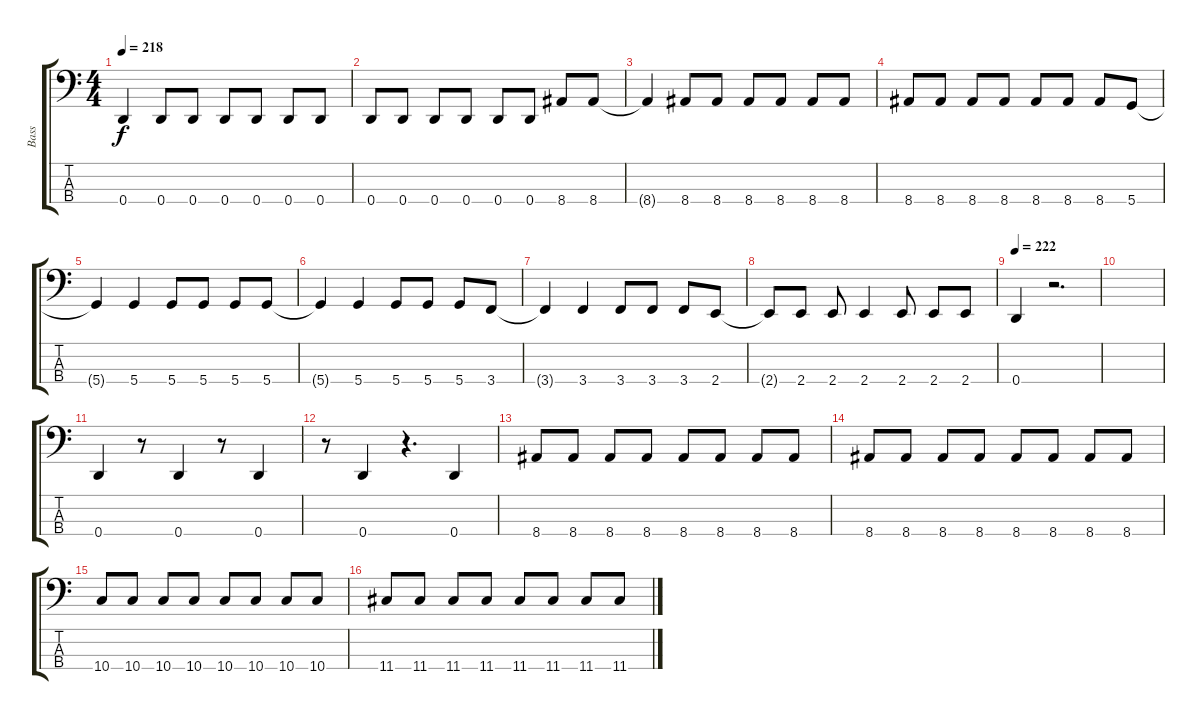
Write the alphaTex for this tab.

\track ("Bass" "Bass") {instrument electricbassfinger}
\staff {score tabs}
\tuning (G2 D2 A1 D1) {hide}
\ts (4 4)
\tempo 218
\clef f4
\ks c
0.4.4{dy f} 0.4.8 0.4.8 0.4.8 0.4.8 0.4.8 0.4.8 |
0.4.8 0.4.8 0.4.8 0.4.8 0.4.8 0.4.8 8.4.8 8.4.8 |
8.4{t}.4 8.4.8 8.4.8 8.4.8 8.4.8 8.4.8 8.4.8 |
8.4.8 8.4.8 8.4.8 8.4.8 8.4.8 8.4.8 8.4.8 5.4.8 |
5.4{t}.4 5.4.4 5.4.8 5.4.8 5.4.8 5.4.8 |
5.4{t}.4 5.4.4 5.4.8 5.4.8 5.4.8 3.4.8 |
3.4{t}.4 3.4.4 3.4.8 3.4.8 3.4.8 2.4.8 |
2.4{t}.8 2.4.8 2.4.8 2.4.4 2.4.8 2.4.8 2.4.8 |
\tempo 222
0.4.4 r.2{d} |
|
0.4.4 r.8 0.4.4 r.8 0.4.4 |
r.8 0.4.4 r.4{d} 0.4.4 |
8.4.8 8.4.8 8.4.8 8.4.8 8.4.8 8.4.8 8.4.8 8.4.8 |
8.4.8 8.4.8 8.4.8 8.4.8 8.4.8 8.4.8 8.4.8 8.4.8 |
10.4.8 10.4.8 10.4.8 10.4.8 10.4.8 10.4.8 10.4.8 10.4.8 |
11.4.8 11.4.8 11.4.8 11.4.8 11.4.8 11.4.8 11.4.8 11.4.8
